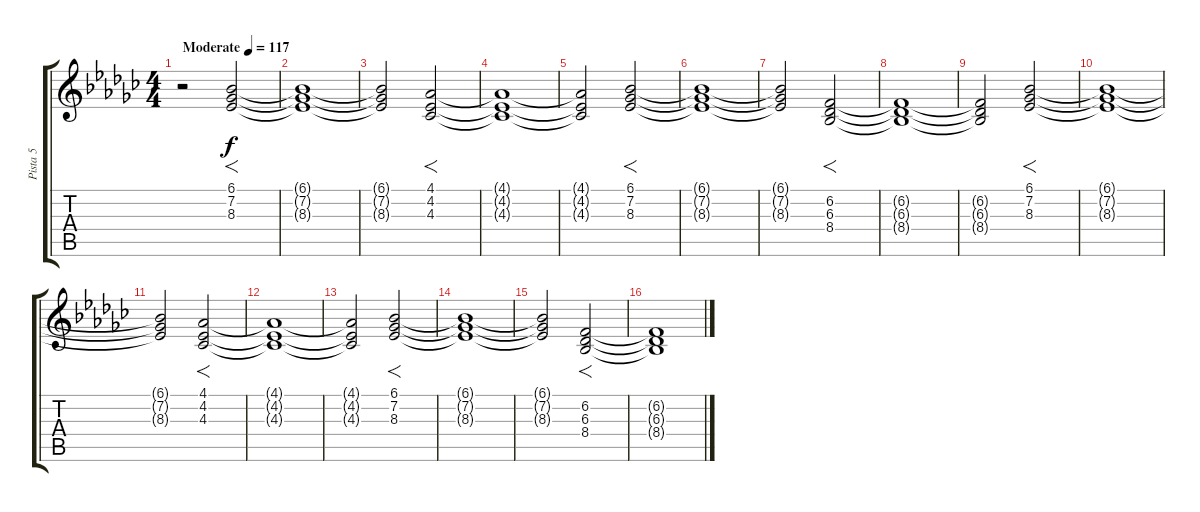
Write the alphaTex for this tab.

\track ("Pista 5" "Pista 5") {instrument pad7halo}
\staff {score tabs}
\tuning (E4 B3 G3 D3 A2 E2) {hide}
\ts (4 4)
\tempo (117 "Moderate")
\clef g2
\ks ebminor
r.2{dy f instrument pad7halo} (6.1 7.2 8.3).2{f} |
(6.1{t} 7.2{t} 8.3{t}).1 |
(6.1{t} 7.2{t} 8.3{t}).2 (4.1 4.2 4.3).2{f} |
(4.1{t} 4.2{t} 4.3{t}).1 |
(4.1{t} 4.2{t} 4.3{t}).2 (6.1 7.2 8.3).2{f} |
(6.1{t} 7.2{t} 8.3{t}).1 |
(6.1{t} 7.2{t} 8.3{t}).2 (6.2 6.3 8.4).2{f} |
(6.2{t} 6.3{t} 8.4{t}).1 |
(6.2{t} 6.3{t} 8.4{t}).2 (6.1 7.2 8.3).2{f} |
(6.1{t} 7.2{t} 8.3{t}).1 |
(6.1{t} 7.2{t} 8.3{t}).2 (4.1 4.2 4.3).2{f} |
(4.1{t} 4.2{t} 4.3{t}).1 |
(4.1{t} 4.2{t} 4.3{t}).2 (6.1 7.2 8.3).2{f} |
(6.1{t} 7.2{t} 8.3{t}).1 |
(6.1{t} 7.2{t} 8.3{t}).2 (6.2 6.3 8.4).2{f} |
(6.2{t} 6.3{t} 8.4{t}).1
